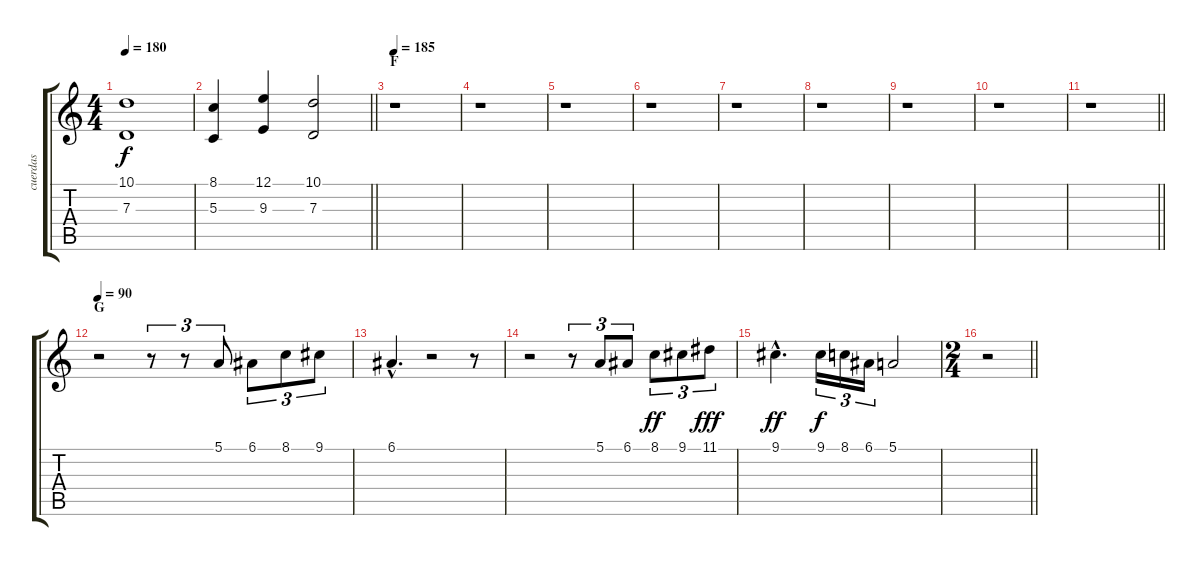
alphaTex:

\track ("cuerdas" "cuerdas") {instrument stringensemble2}
\staff {score tabs}
\tuning (E4 B3 G3 D3 A2 E2) {hide}
\ts (4 4)
\tempo 180
\clef g2
\ks c
(10.1 7.3).1{dy f} |
\barLineRight lightlight
(8.1 5.3).4 (12.1 9.3).4 (10.1 7.3).2 |
\section ("" "F")
\tempo 185
r.1 |
r.1 |
r.1 |
r.1 |
r.1 |
r.1 |
r.1 |
r.1 |
\barLineRight lightlight
r.1 |
\section ("" "G")
\tempo 90
r.2{volume 11 balance 0 instrument stringensemble1} r.8{tu (3 2)} r.8{tu (3 2)} 5.1.8{tu (3 2)} 6.1.8{tu (3 2)} 8.1.8{tu (3 2)} 9.1.8{tu (3 2)} |
6.1{hac}.4{d} r.2 r.8 |
r.2 r.8{tu (3 2)} 5.1.8{tu (3 2)} 6.1.8{tu (3 2)} 8.1.8{tu (3 2) dy ff} 9.1.8{tu (3 2)} 11.1.8{tu (3 2) dy fff} |
9.1{hac}.4{d dy ff} 9.1.16{tu (3 2) dy f} 8.1.16{tu (3 2)} 6.1.16{tu (3 2)} 5.1.2 |
\ts (2 4)
\barLineRight lightlight
r.2
